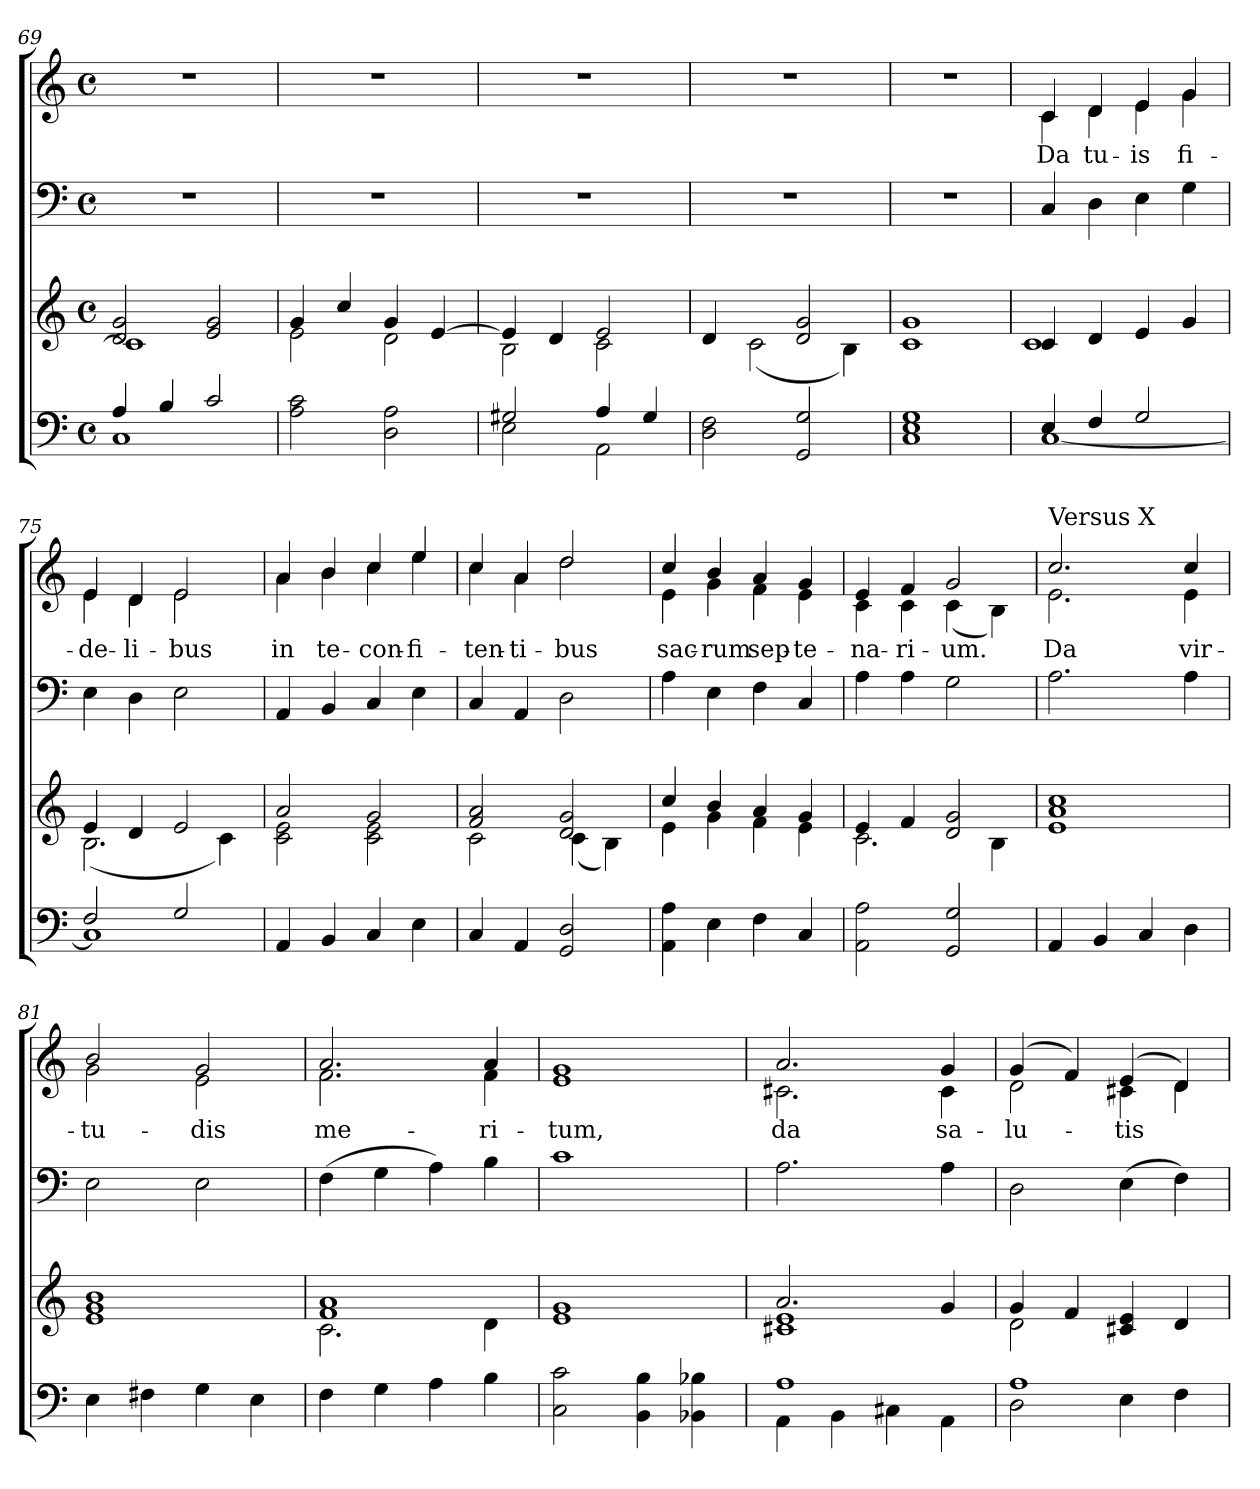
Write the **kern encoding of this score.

**kern	**kern	**kern	**kern	**text
*part3	*part3	*part2	*part1	*part1
*staff4	*staff3	*staff2	*staff1	*staff1
*clefF4	*clefG2	*clefF4	*clefG2	*
*k[]	*k[]	*k[]	*k[]	*
*C:	*C:	*C:	*C:	*
*M4/4	*M4/4	*M4/4	*M4/4	*
*met(c)	*met(c)	*met(c)	*met(c)	*
=69	=69	=69	=69	=69
*^	*^	*	*	*
4A/	1C	2d/ 2g/	1c]	1r	1r	.
4B/	.	.	.	.	.	.
2c/	.	2e/ 2g/	.	.	.	.
*v	*v	*	*	*	*	*
=70	=70	=70	=70	=70	=70
2A\ 2c\	4g/	2e\	1r	1r	.
.	4cc/	.	.	.	.
2D\ 2A\	4g/	2d\	.	.	.
.	[>4e/	.	.	.	.
=71	=71	=71	=71	=71	=71
*^	*	*	*	*	*
2G#X/	2E\	4e/]	2B\	1r	1r	.
.	.	4d/	.	.	.	.
4A/	2AA\	2e/	2c\	.	.	.
4G#/	.	.	.	.	.	.
*v	*v	*	*	*	*	*
=72	=72	=72	=72	=72	=72
2D\ 2F\	2ryy	4d/	1r	1r	.
.	.	(<2c\	.	.	.
2GG/ 2G/	2d/ 2g/	.	.	.	.
.	.	4B\)	.	.	.
=73	=73	=73	=73	=73	=73
*^	*	*	*	*	*
1E 1G	1C	1g	1c	1r	1r	.
!!LO:PB:g=z
=74	=74	=74	=74	=74	=74	=74
!	!	!	!	!	!LO:TX:a:t=Versus IX	!
!	!	!	!	!	!	!LO:LY:b
*	*	*	*	*	*^	*
4E/	[<1C	4c/	1c	4C/	4c/	4c\	Da
!	!	!	!	!	!	!	!LO:LY:b
4F/	.	4d/	.	4D\	4d/	4d\	tu-
!	!	!	!	!	!	!	!LO:LY:b
2G/	.	4e/	.	4E\	4e/	4e\	-is
!	!	!	!	!	!	!	!LO:LY:b
.	.	4g/	.	4G\	4g/	4g\	fi-
=75	=75	=75	=75	=75	=75	=75	=75
!	!	!	!	!	!	!	!LO:LY:b
2F/	1C]	4e/	(<2.B\	4E\	4e/	4e\	-de-
!	!	!	!	!	!	!	!LO:LY:b
.	.	4d/	.	4D\	4d/	4d\	-li-
!	!	!	!	!	!	!	!LO:LY:b
2G/	.	2e/	.	2E\	2e/	2e\	-bus
.	.	.	4c\)	.	.	.	.
*v	*v	*	*	*	*	*	*
=76	=76	=76	=76	=76	=76	=76
!	!	!	!	!	!	!LO:LY:b
4AA/	2a/	2c\ 2e\	4AA/	4a/	4a\	in
!	!	!	!	!	!	!LO:LY:b
4BB/	.	.	4BB/	4b/	4b\	te-
!	!	!	!	!	!	!LO:LY:b
4C/	2g/	2c\ 2e\	4C/	4cc/	4cc\	-con-
!	!	!	!	!	!	!LO:LY:b
4E\	.	.	4E\	4ee/	4ee\	-fi-
=77	=77	=77	=77	=77	=77	=77
!	!	!	!	!	!	!LO:LY:b
4C/	2f/ 2a/	2c\	4C/	4cc/	4cc\	-ten-
!	!	!	!	!	!	!LO:LY:b
4AA/	.	.	4AA/	4a/	4a\	-ti-
!	!	!	!	!	!	!LO:LY:b
2GG/ 2D/	2d/ 2g/	(<4c\	2D\	2dd/	2dd\	-bus
.	.	4B\)	.	.	.	.
=78	=78	=78	=78	=78	=78	=78
!	!	!	!	!	!	!LO:LY:b
4AA\ 4A\	4cc/	4e\	4A\	4cc/	4e\	sac-
!	!	!	!	!	!	!LO:LY:b
4E\	4b/	4g\	4E\	4b/	4g\	-rum
!	!	!	!	!	!	!LO:LY:b
4F\	4a/	4f\	4F\	4a/	4f\	sep-
!	!	!	!	!	!	!LO:LY:b
4C/	4g/	4e\	4C/	4g/	4e\	-te-
=79	=79	=79	=79	=79	=79	=79
!	!	!	!	!	!	!LO:LY:b
2AA\ 2A\	4e/	2.c\	4A\	4e/	4c\	-na-
!	!	!	!	!	!	!LO:LY:b
.	4f/	.	4A\	4f/	4c\	-ri-
!	!	!	!	!	!	!LO:LY:b
2GG/ 2G/	2d/ 2g/	.	2G\	2g/	(<4c\	-um.
.	.	4B\	.	.	4B\)	.
!!LO:LB:g=z	!!
=80	=80	=80	=80	=80	=80	=80
!	!	!	!	!LO:TX:a:t=Versus X	!	!
!	!	!	!	!	!	!LO:LY:b
4AA/	1a 1cc	1e	2.A\	2.cc/	2.e\	Da
4BB/	.	.	.	.	.	.
4C/	.	.	.	.	.	.
!	!	!	!	!	!	!LO:LY:b
4D\	.	.	4A\	4cc/	4e\	vir-
=81	=81	=81	=81	=81	=81	=81
!	!	!	!	!	!	!LO:LY:b
4E\	1g 1b	1e	2E\	2b/	2g\	-tu-
4F#X\	.	.	.	.	.	.
!	!	!	!	!	!	!LO:LY:b
4G\	.	.	2E\	2g/	2e\	-dis
4E\	.	.	.	.	.	.
=82	=82	=82	=82	=82	=82	=82
!	!	!	!	!	!	!LO:LY:b
4F\	1f 1a	2.c\	(>4F\	2.a/	2.f\	me-
4G\	.	.	4G\	.	.	.
4A\	.	.	4A\)	.	.	.
!	!	!	!	!	!	!LO:LY:b
4B\	.	4d\	4B\	4a/	4f\	-ri-
=83	=83	=83	=83	=83	=83	=83
!	!	!	!	!	!	!LO:LY:b
2C\ 2c\	1g	1e	1c	1g	1e	-tum,
4BB\ 4B\	.	.	.	.	.	.
4BB-X\ 4B-X\	.	.	.	.	.	.
=84	=84	=84	=84	=84	=84	=84
*^	*	*	*	*	*	*
!	!	!	!	!	!	!	!LO:LY:b
1A	4AA\	2.a/	1c#X 1e	2.A\	2.a/	2.c#X\	da
.	4BB\	.	.	.	.	.	.
.	4C#X\	.	.	.	.	.	.
!	!	!	!	!	!	!	!LO:LY:b
.	4AA\	4g/	.	4A\	4g/	4c#\	sa-
=85	=85	=85	=85	=85	=85	=85	=85
!	!	!	!	!	!	!	!LO:LY:b
1A	2D\	4g/	2d\	2D\	(4g/	2d\	-lu-
.	.	4f/	.	.	4f/)	.	.
!	!	!	!	!	!	!	!LO:LY:b
.	4E\	4c#X/ 4e/	2ryy	(>4E\	(4e/	4c#X\	-tis
.	4F\	4d/	.	4F\)	4d/)	4d\	.
*v	*v	*	*	*	*v	*v	*
*	*v	*v	*	*	*
=	=	=	=	=
*-	*-	*-	*-	*-
